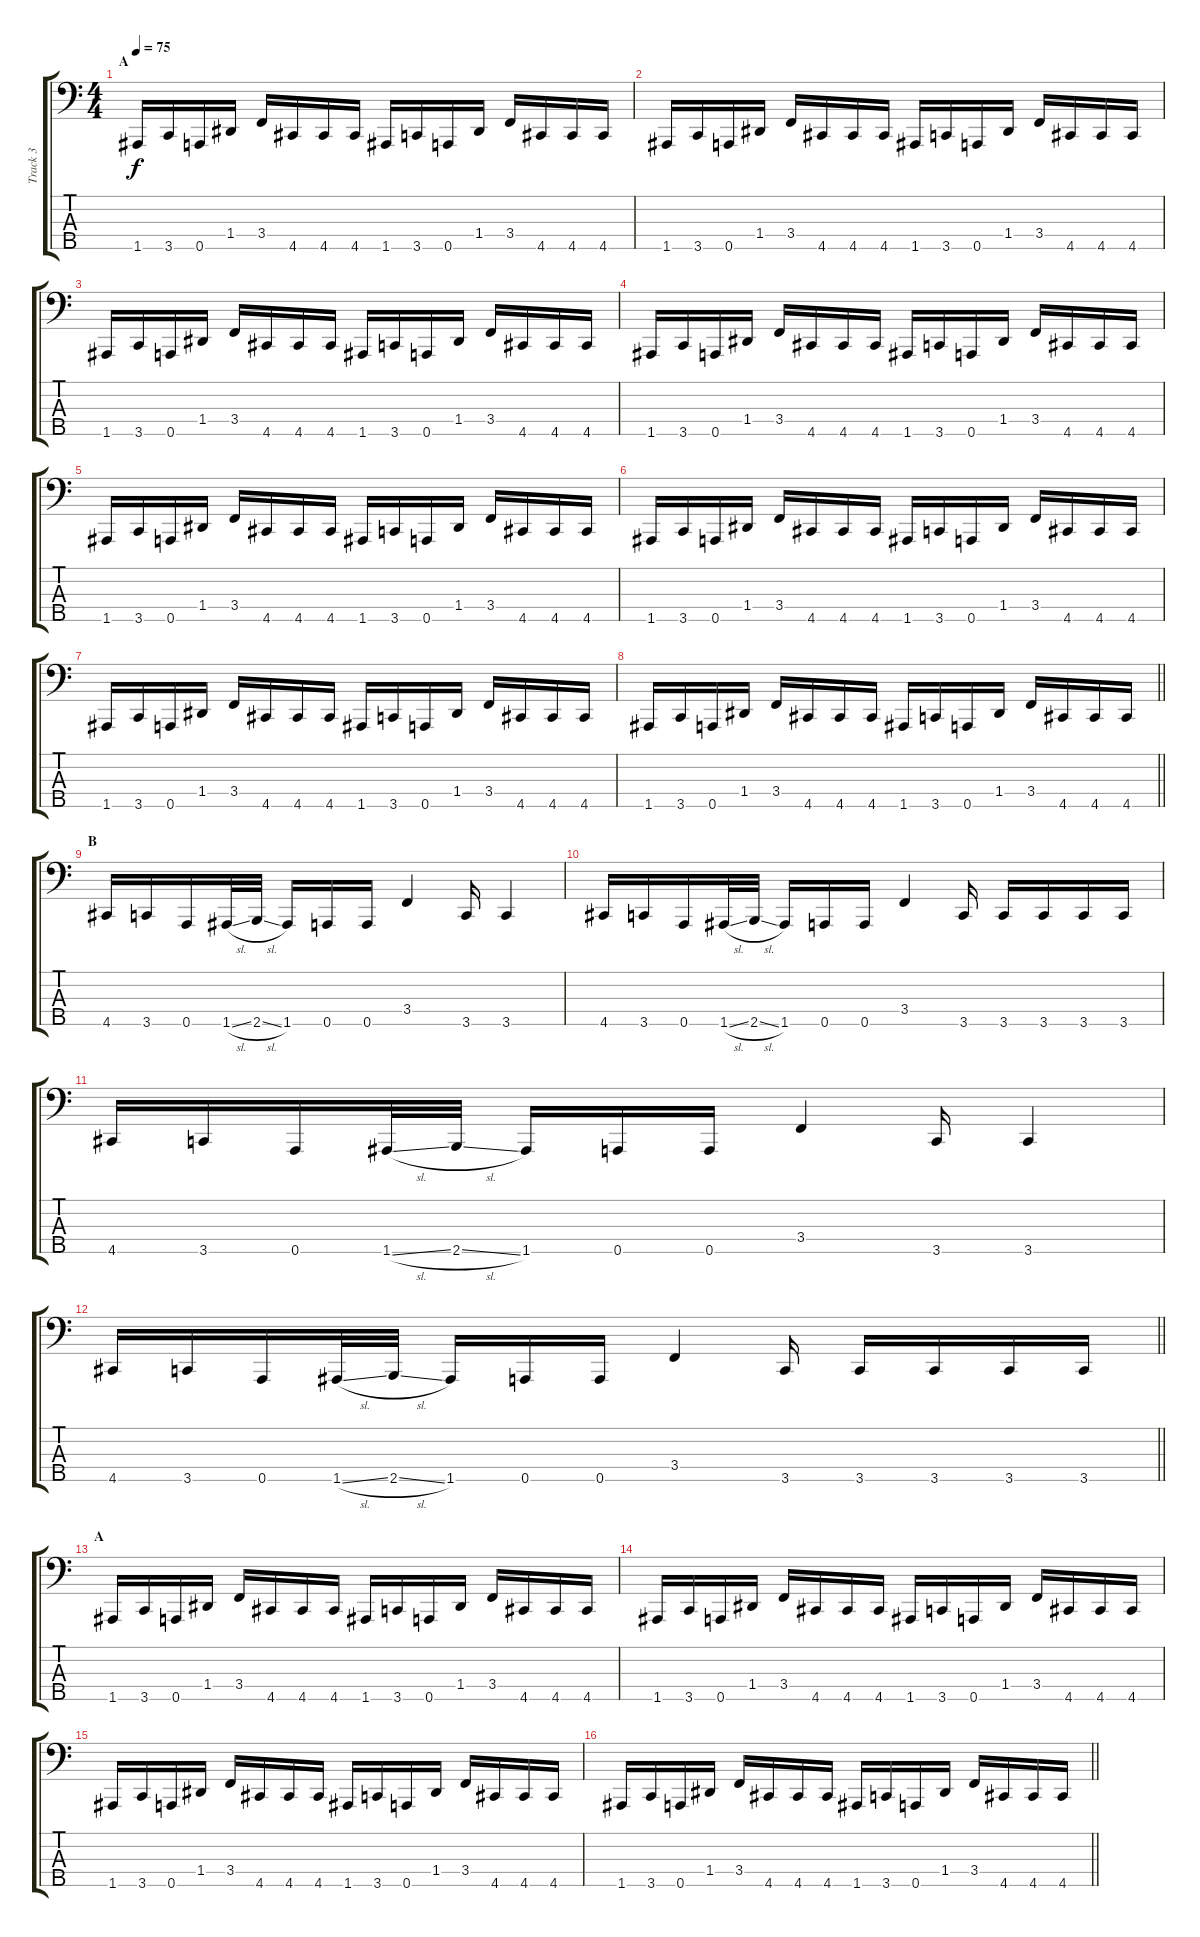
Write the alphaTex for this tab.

\track ("Track 3" "Track 3") {instrument electricbasspick}
\staff {score tabs}
\tuning (F2 C2 G1 D1 A0) {hide}
\ts (4 4)
\section ("" "A")
\tempo 75
\clef f4
\ks c
1.5.16{dy f instrument electricbasspick} 3.5.16 0.5.16 1.4.16 3.4.16 4.5.16 4.5.16 4.5.16 1.5.16 3.5.16 0.5.16 1.4.16 3.4.16 4.5.16 4.5.16 4.5.16 |
1.5.16 3.5.16 0.5.16 1.4.16 3.4.16 4.5.16 4.5.16 4.5.16 1.5.16 3.5.16 0.5.16 1.4.16 3.4.16 4.5.16 4.5.16 4.5.16 |
1.5.16 3.5.16 0.5.16 1.4.16 3.4.16 4.5.16 4.5.16 4.5.16 1.5.16 3.5.16 0.5.16 1.4.16 3.4.16 4.5.16 4.5.16 4.5.16 |
1.5.16 3.5.16 0.5.16 1.4.16 3.4.16 4.5.16 4.5.16 4.5.16 1.5.16 3.5.16 0.5.16 1.4.16 3.4.16 4.5.16 4.5.16 4.5.16 |
1.5.16 3.5.16 0.5.16 1.4.16 3.4.16 4.5.16 4.5.16 4.5.16 1.5.16 3.5.16 0.5.16 1.4.16 3.4.16 4.5.16 4.5.16 4.5.16 |
1.5.16 3.5.16 0.5.16 1.4.16 3.4.16 4.5.16 4.5.16 4.5.16 1.5.16 3.5.16 0.5.16 1.4.16 3.4.16 4.5.16 4.5.16 4.5.16 |
1.5.16 3.5.16 0.5.16 1.4.16 3.4.16 4.5.16 4.5.16 4.5.16 1.5.16 3.5.16 0.5.16 1.4.16 3.4.16 4.5.16 4.5.16 4.5.16 |
\barLineRight lightlight
1.5.16 3.5.16 0.5.16 1.4.16 3.4.16 4.5.16 4.5.16 4.5.16 1.5.16 3.5.16 0.5.16 1.4.16 3.4.16 4.5.16 4.5.16 4.5.16 |
\section ("" "B")
4.5.16 3.5.16 0.5.16 1.5{sl}.32 2.5{sl}.32 1.5.16 0.5.16 0.5.16 3.4.4 3.5.16 3.5.4 |
4.5.16 3.5.16 0.5.16 1.5{sl}.32 2.5{sl}.32 1.5.16 0.5.16 0.5.16 3.4.4 3.5.16 3.5.16 3.5.16 3.5.16 3.5.16 |
4.5.16 3.5.16 0.5.16 1.5{sl}.32 2.5{sl}.32 1.5.16 0.5.16 0.5.16 3.4.4 3.5.16 3.5.4 |
\barLineRight lightlight
4.5.16 3.5.16 0.5.16 1.5{sl}.32 2.5{sl}.32 1.5.16 0.5.16 0.5.16 3.4.4 3.5.16 3.5.16 3.5.16 3.5.16 3.5.16 |
\section ("" "A")
1.5.16 3.5.16 0.5.16 1.4.16 3.4.16 4.5.16 4.5.16 4.5.16 1.5.16 3.5.16 0.5.16 1.4.16 3.4.16 4.5.16 4.5.16 4.5.16 |
1.5.16 3.5.16 0.5.16 1.4.16 3.4.16 4.5.16 4.5.16 4.5.16 1.5.16 3.5.16 0.5.16 1.4.16 3.4.16 4.5.16 4.5.16 4.5.16 |
1.5.16 3.5.16 0.5.16 1.4.16 3.4.16 4.5.16 4.5.16 4.5.16 1.5.16 3.5.16 0.5.16 1.4.16 3.4.16 4.5.16 4.5.16 4.5.16 |
\barLineRight lightlight
1.5.16 3.5.16 0.5.16 1.4.16 3.4.16 4.5.16 4.5.16 4.5.16 1.5.16 3.5.16 0.5.16 1.4.16 3.4.16 4.5.16 4.5.16 4.5.16
